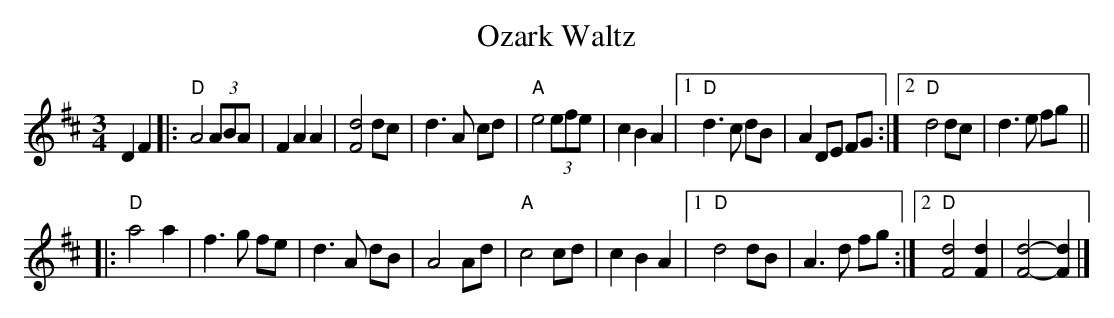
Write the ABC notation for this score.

X:1
T: Ozark Waltz
M: 3/4
L: 1/8
K: D
D2 F2 |:\
"D"A4 (3ABA | F2 A2 A2 | [d4F4] dc | d3 A cd | "A"e4 (3efe |\
c2 B2 A2 |1 "D"d3 c dB | A2 DE FG :|2 "D"d4 dc | d3 e fg ||
|:\
"D"a4 a2 | f3 g fe | d3 A dB | A4 Ad | "A"c4 cd |\
c2 B2 A2 |1 "D"d4 dB | A3 d fg :|2 "D"[d4F4] [d2F2] | [d4-F4-] [d2F2] |]
